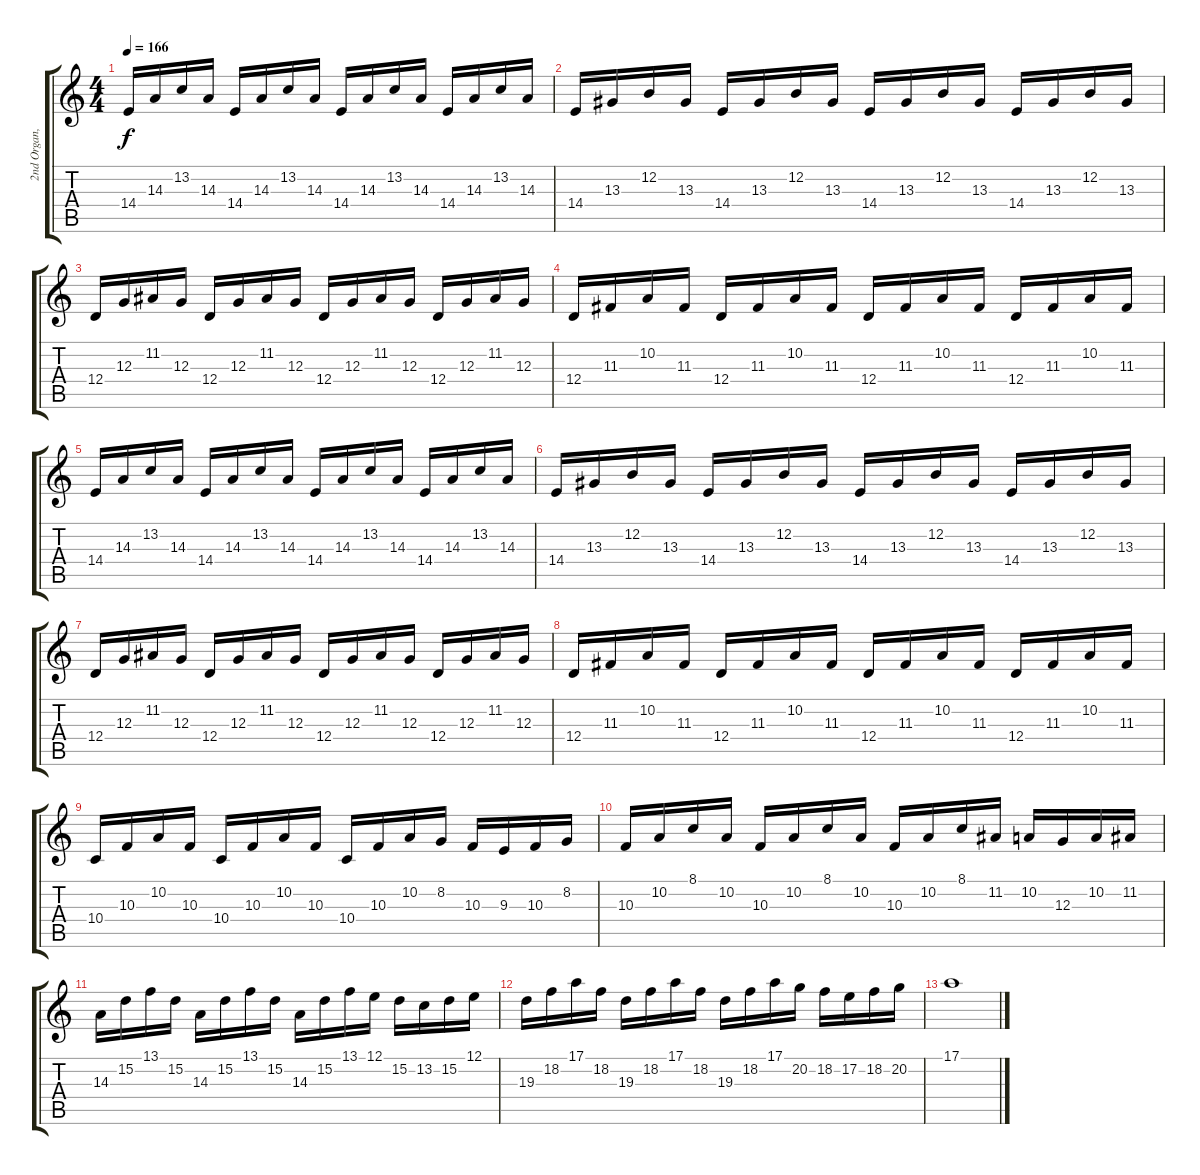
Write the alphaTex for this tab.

\track ("2nd Organ, 2nd Lead Guitar - Lord, Black" "2nd Organ,") {instrument rockorgan}
\staff {score tabs}
\tuning (E4 B3 G3 D3 A2 E2) {hide}
\ts (4 4)
\tempo 166
\clef g2
\ks c
14.4.16{dy f} 14.3.16 13.2.16 14.3.16 14.4.16 14.3.16 13.2.16 14.3.16 14.4.16 14.3.16 13.2.16 14.3.16 14.4.16 14.3.16 13.2.16 14.3.16 |
14.4.16 13.3.16 12.2.16 13.3.16 14.4.16 13.3.16 12.2.16 13.3.16 14.4.16 13.3.16 12.2.16 13.3.16 14.4.16 13.3.16 12.2.16 13.3.16 |
12.4.16 12.3.16 11.2.16 12.3.16 12.4.16 12.3.16 11.2.16 12.3.16 12.4.16 12.3.16 11.2.16 12.3.16 12.4.16 12.3.16 11.2.16 12.3.16 |
12.4.16 11.3.16 10.2.16 11.3.16 12.4.16 11.3.16 10.2.16 11.3.16 12.4.16 11.3.16 10.2.16 11.3.16 12.4.16 11.3.16 10.2.16 11.3.16 |
14.4.16 14.3.16 13.2.16 14.3.16 14.4.16 14.3.16 13.2.16 14.3.16 14.4.16 14.3.16 13.2.16 14.3.16 14.4.16 14.3.16 13.2.16 14.3.16 |
14.4.16 13.3.16 12.2.16 13.3.16 14.4.16 13.3.16 12.2.16 13.3.16 14.4.16 13.3.16 12.2.16 13.3.16 14.4.16 13.3.16 12.2.16 13.3.16 |
12.4.16 12.3.16 11.2.16 12.3.16 12.4.16 12.3.16 11.2.16 12.3.16 12.4.16 12.3.16 11.2.16 12.3.16 12.4.16 12.3.16 11.2.16 12.3.16 |
12.4.16 11.3.16 10.2.16 11.3.16 12.4.16 11.3.16 10.2.16 11.3.16 12.4.16 11.3.16 10.2.16 11.3.16 12.4.16 11.3.16 10.2.16 11.3.16 |
10.4.16 10.3.16 10.2.16 10.3.16 10.4.16 10.3.16 10.2.16 10.3.16 10.4.16 10.3.16 10.2.16 8.2.16 10.3.16 9.3.16 10.3.16 8.2.16 |
10.3.16 10.2.16 8.1.16 10.2.16 10.3.16 10.2.16 8.1.16 10.2.16 10.3.16 10.2.16 8.1.16 11.2.16 10.2.16 12.3.16 10.2.16 11.2.16 |
14.3.16 15.2.16 13.1.16 15.2.16 14.3.16 15.2.16 13.1.16 15.2.16 14.3.16 15.2.16 13.1.16 12.1.16 15.2.16 13.2.16 15.2.16 12.1.16 |
19.3.16 18.2.16 17.1.16 18.2.16 19.3.16 18.2.16 17.1.16 18.2.16 19.3.16 18.2.16 17.1.16 20.2.16 18.2.16 17.2.16 18.2.16 20.2.16 |
17.1.1
